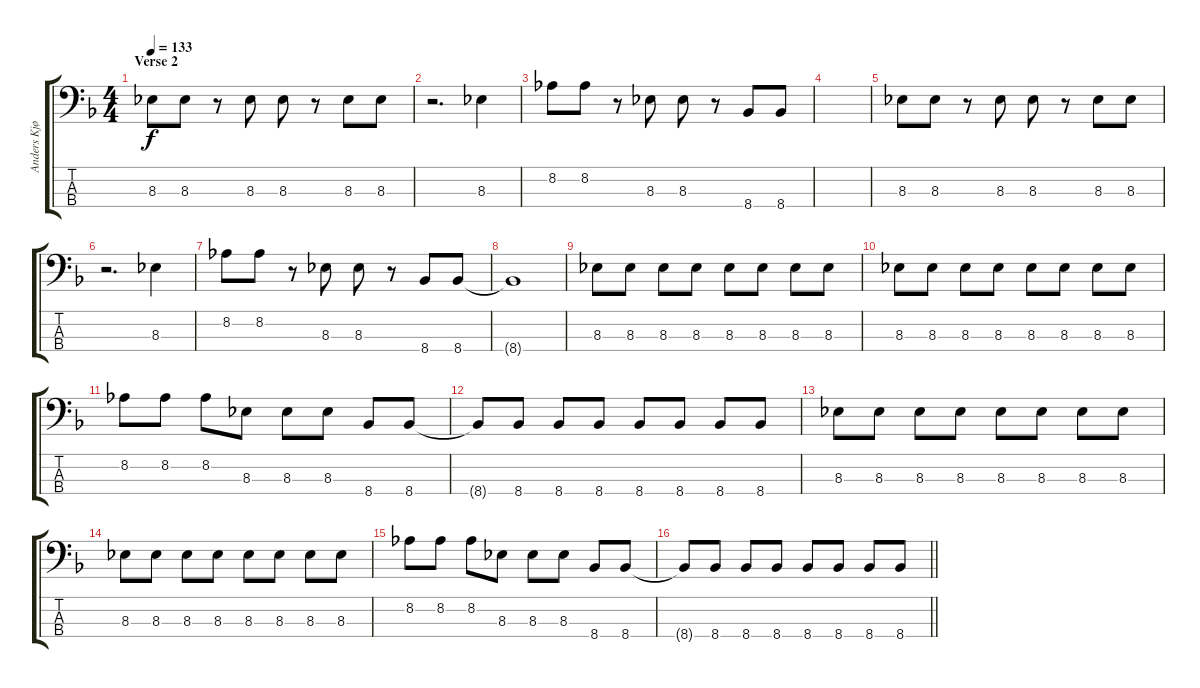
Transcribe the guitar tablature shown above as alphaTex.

\track ("Anders Kjølholm" "Anders Kjø") {instrument electricbassfinger}
\staff {score tabs}
\tuning (F2 C2 G1 D1) {hide}
\ts (4 4)
\section ("" "Verse 2")
\tempo 133
\clef f4
\ks f
8.3.8{dy f} 8.3.8 r.8 8.3.8 8.3.8 r.8 8.3.8 8.3.8 |
r.2{d} 8.3.4 |
8.2.8 8.2.8 r.8 8.3.8 8.3.8 r.8 8.4.8 8.4.8 |
|
8.3.8 8.3.8 r.8 8.3.8 8.3.8 r.8 8.3.8 8.3.8 |
r.2{d} 8.3.4 |
8.2.8 8.2.8 r.8 8.3.8 8.3.8 r.8 8.4.8 8.4.8 |
8.4{t}.1 |
8.3.8 8.3.8 8.3.8 8.3.8 8.3.8 8.3.8 8.3.8 8.3.8 |
8.3.8 8.3.8 8.3.8 8.3.8 8.3.8 8.3.8 8.3.8 8.3.8 |
8.2.8 8.2.8 8.2.8 8.3.8 8.3.8 8.3.8 8.4.8 8.4.8 |
8.4{t}.8 8.4.8 8.4.8 8.4.8 8.4.8 8.4.8 8.4.8 8.4.8 |
8.3.8 8.3.8 8.3.8 8.3.8 8.3.8 8.3.8 8.3.8 8.3.8 |
8.3.8 8.3.8 8.3.8 8.3.8 8.3.8 8.3.8 8.3.8 8.3.8 |
8.2.8 8.2.8 8.2.8 8.3.8 8.3.8 8.3.8 8.4.8 8.4.8 |
\barLineRight lightlight
8.4{t}.8 8.4.8 8.4.8 8.4.8 8.4.8 8.4.8 8.4.8 8.4.8
